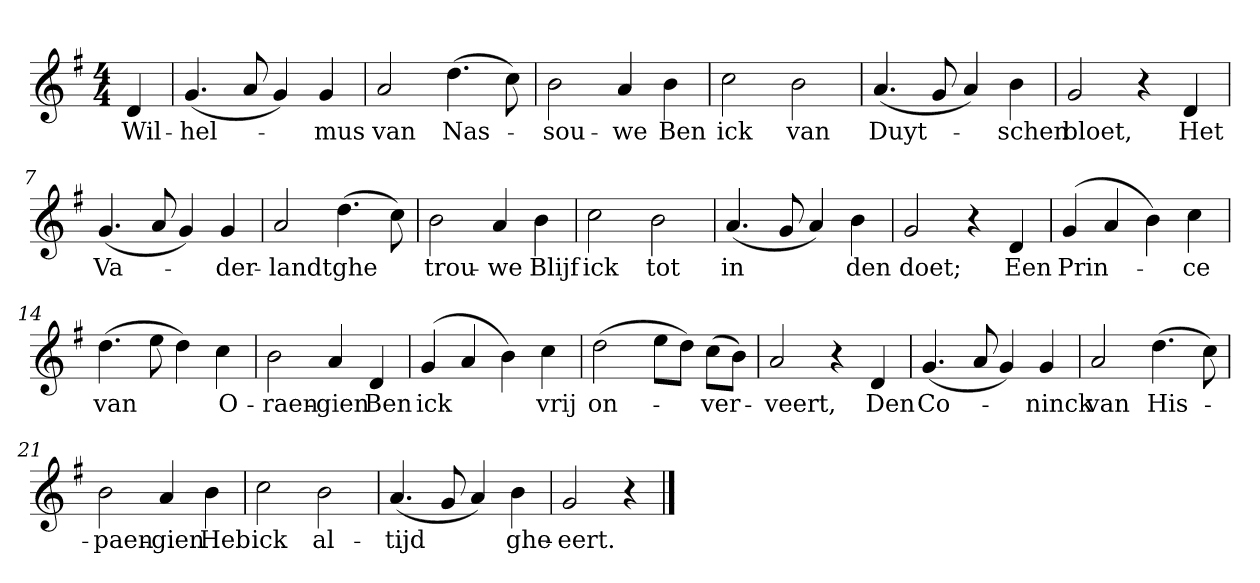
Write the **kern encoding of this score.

**kern	**text
*part1	*part1
*staff1	*staff1
*clefG2	*
*k[f#]	*
*G:	*
*M4/4	*
*MM120	*
=	=
4d	Wil-
=1	=1
(4.g	-hel-
8a	.
4g)	.
4g	-mus
=2	=2
2a	van
(4.dd	Nas-
8cc)	.
=3	=3
2b	-sou-
4a	-we
4b	Ben
=4	=4
2cc	ick
2b	van
=5	=5
(4.a	Duyt-
8g	.
4a)	.
4b	-schen
=6	=6
2g	bloet,
4r	.
4d	Het
=7	=7
(4.g	Va-
8a	.
4g)	.
4g	-der-
=8	=8
2a	-landt
(4.dd	ghe
8cc)	.
=9	=9
2b	trou-
4a	-we
4b	Blijf
=10	=10
2cc	ick
2b	tot
=11	=11
(4.a	in
8g	.
4a)	.
4b	den
=12	=12
2g	doet;
4r	.
4d	Een
=13	=13
(4g	Prin-
4a	.
4b)	.
4cc	-ce
=14	=14
(4.dd	van
8ee	.
4dd)	.
4cc	O-
=15	=15
2b	-raen-
4a	-gien
4d	Ben
=16	=16
(4g	ick
4a	.
4b)	.
4cc	vrij
=17	=17
(2dd	on-
8ee\L	.
8dd\J)	.
(8cc\L	-ver-
8b\J)	.
=18	=18
2a	-veert,
4r	.
4d	Den
=19	=19
(4.g	Co-
8a	.
4g)	.
4g	-ninck
=20	=20
2a	van
(4.dd	His-
8cc)	.
=21	=21
2b	-paen-
4a	-gien
4b	Heb
=22	=22
2cc	ick
2b	al-
=23	=23
(4.a	-tijd
8g	.
4a)	.
4b	ghe-
=24	=24
2g	-eert.
4r	.
==	==
*-	*-
